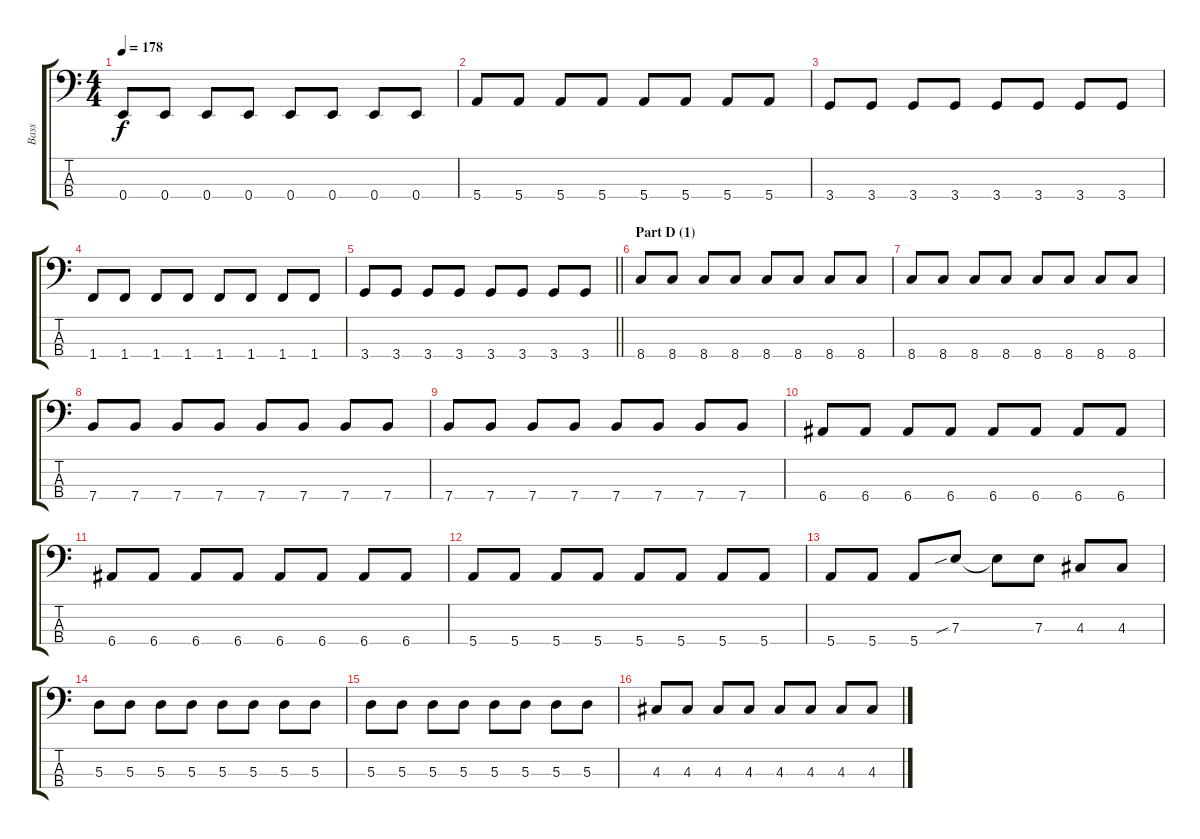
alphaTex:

\track ("Bass" "Bass") {instrument electricbasspick}
\staff {score tabs}
\tuning (G2 D2 A1 E1) {hide}
\ts (4 4)
\tempo 178
\clef f4
\ks c
0.4.8{dy f} 0.4.8 0.4.8 0.4.8 0.4.8 0.4.8 0.4.8 0.4.8 |
5.4.8 5.4.8 5.4.8 5.4.8 5.4.8 5.4.8 5.4.8 5.4.8 |
3.4.8 3.4.8 3.4.8 3.4.8 3.4.8 3.4.8 3.4.8 3.4.8 |
1.4.8 1.4.8 1.4.8 1.4.8 1.4.8 1.4.8 1.4.8 1.4.8 |
\barLineRight lightlight
3.4.8 3.4.8 3.4.8 3.4.8 3.4.8 3.4.8 3.4.8 3.4.8 |
\section ("" "Part D (1)")
8.4.8 8.4.8 8.4.8 8.4.8 8.4.8 8.4.8 8.4.8 8.4.8 |
8.4.8 8.4.8 8.4.8 8.4.8 8.4.8 8.4.8 8.4.8 8.4.8 |
7.4.8 7.4.8 7.4.8 7.4.8 7.4.8 7.4.8 7.4.8 7.4.8 |
7.4.8 7.4.8 7.4.8 7.4.8 7.4.8 7.4.8 7.4.8 7.4.8 |
6.4.8 6.4.8 6.4.8 6.4.8 6.4.8 6.4.8 6.4.8 6.4.8 |
6.4.8 6.4.8 6.4.8 6.4.8 6.4.8 6.4.8 6.4.8 6.4.8 |
5.4.8 5.4.8 5.4.8 5.4.8 5.4.8 5.4.8 5.4.8 5.4.8 |
5.4.8 5.4.8 5.4.8 7.3{sib}.8 7.3{t}.8 7.3.8 4.3.8 4.3.8 |
5.3.8 5.3.8 5.3.8 5.3.8 5.3.8 5.3.8 5.3.8 5.3.8 |
5.3.8 5.3.8 5.3.8 5.3.8 5.3.8 5.3.8 5.3.8 5.3.8 |
4.3.8 4.3.8 4.3.8 4.3.8 4.3.8 4.3.8 4.3.8 4.3.8
